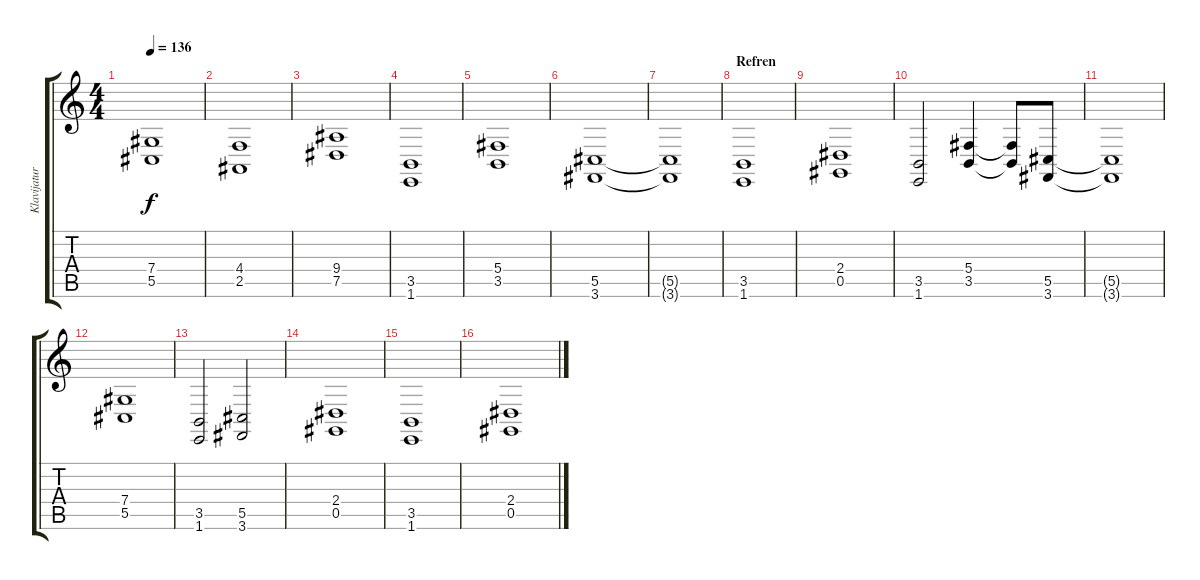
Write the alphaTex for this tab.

\track ("Klavijature" "Klavijatur") {instrument stringensemble1}
\staff {score tabs}
\tuning (Eb4 Bb3 Gb3 Db3 Ab2 Eb2) {hide}
\ts (4 4)
\tempo 136
\clef g2
\ks c
(7.4 5.5).1{dy f} |
(4.4 2.5).1 |
(9.4 7.5).1 |
(3.5 1.6).1 |
(5.4 3.5).1 |
(5.5 3.6).1 |
(5.5{t} 3.6{t}).1 |
\section ("" "Refren")
(3.5 1.6).1 |
(2.4 0.5).1 |
(3.5 1.6).2 (5.4 3.5).4 (5.4{t} 3.5{t}).8 (5.5 3.6).8 |
(5.5{t} 3.6{t}).1 |
(7.4 5.5).1 |
(3.5 1.6).2 (5.5 3.6).2 |
(2.4 0.5).1 |
(3.5 1.6).1 |
(2.4 0.5).1
